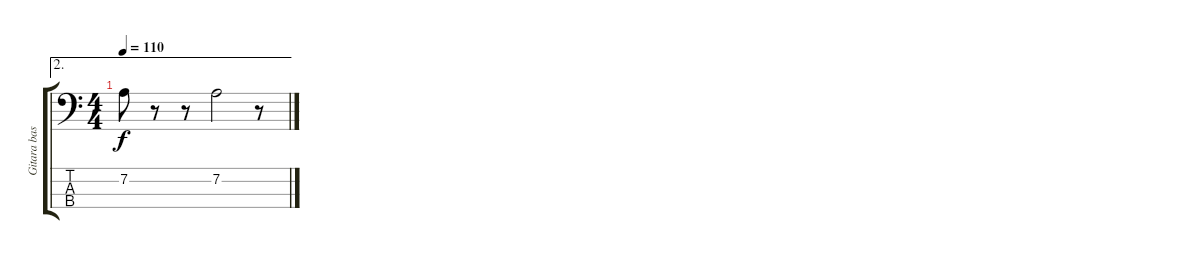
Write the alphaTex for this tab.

\track ("Gitara basowa" "Gitara bas") {instrument electricbassfinger}
\staff {score tabs}
\tuning (G2 D2 A1 E1) {hide}
\ae 2
\ts (4 4)
\tempo 110
\clef f4
\ks c
7.2.8{dy f} r.8 r.8 7.2.2 r.8
